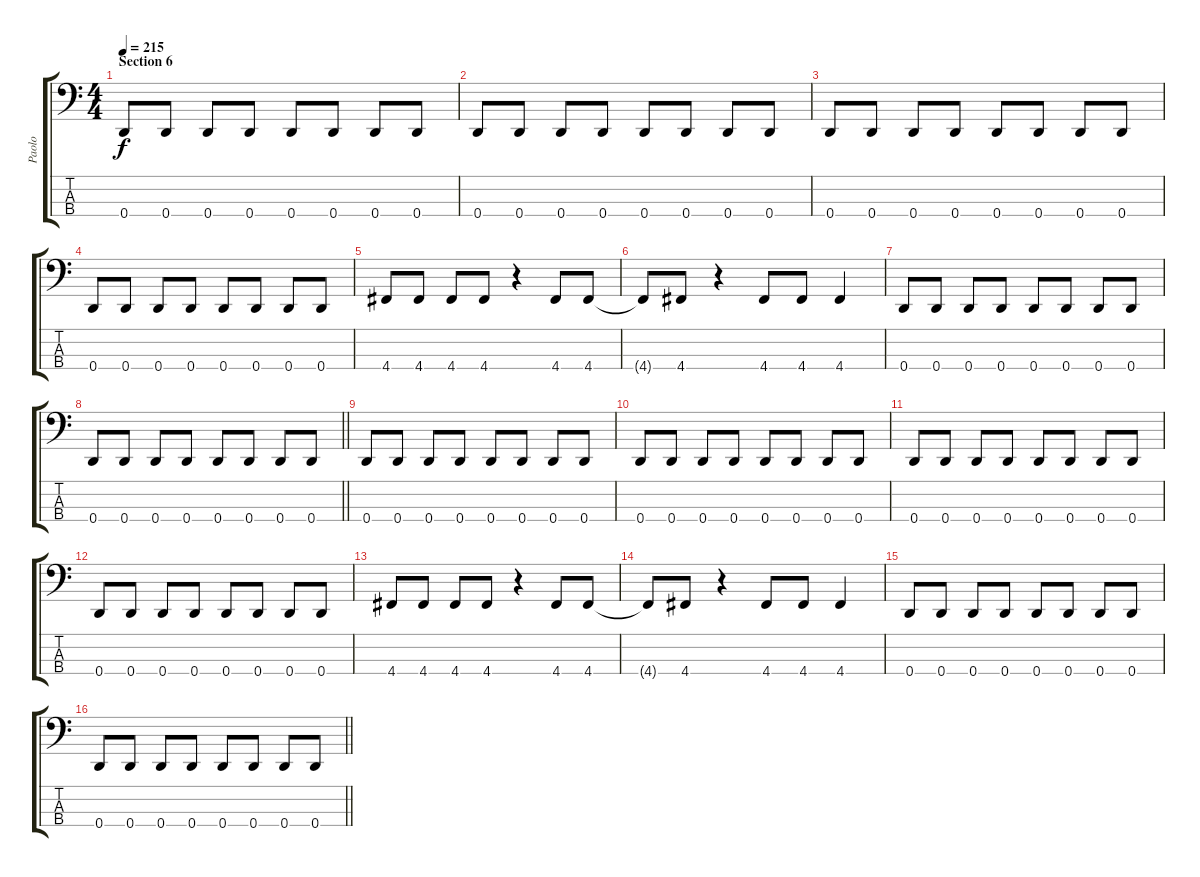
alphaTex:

\track ("Paolo" "Paolo") {instrument electricbasspick}
\staff {score tabs}
\tuning (G2 D2 A1 D1) {hide}
\ts (4 4)
\section ("" "Section 6")
\tempo 215
\clef f4
\ks c
0.4.8{dy f} 0.4.8 0.4.8 0.4.8 0.4.8 0.4.8 0.4.8 0.4.8 |
0.4.8 0.4.8 0.4.8 0.4.8 0.4.8 0.4.8 0.4.8 0.4.8 |
0.4.8 0.4.8 0.4.8 0.4.8 0.4.8 0.4.8 0.4.8 0.4.8 |
0.4.8 0.4.8 0.4.8 0.4.8 0.4.8 0.4.8 0.4.8 0.4.8 |
4.4.8 4.4.8 4.4.8 4.4.8 r.4 4.4.8 4.4.8 |
4.4{t}.8 4.4.8 r.4 4.4.8 4.4.8 4.4.4 |
0.4.8 0.4.8 0.4.8 0.4.8 0.4.8 0.4.8 0.4.8 0.4.8 |
\barLineRight lightlight
0.4.8 0.4.8 0.4.8 0.4.8 0.4.8 0.4.8 0.4.8 0.4.8 |
0.4.8 0.4.8 0.4.8 0.4.8 0.4.8 0.4.8 0.4.8 0.4.8 |
0.4.8 0.4.8 0.4.8 0.4.8 0.4.8 0.4.8 0.4.8 0.4.8 |
0.4.8 0.4.8 0.4.8 0.4.8 0.4.8 0.4.8 0.4.8 0.4.8 |
0.4.8 0.4.8 0.4.8 0.4.8 0.4.8 0.4.8 0.4.8 0.4.8 |
4.4.8 4.4.8 4.4.8 4.4.8 r.4 4.4.8 4.4.8 |
4.4{t}.8 4.4.8 r.4 4.4.8 4.4.8 4.4.4 |
0.4.8 0.4.8 0.4.8 0.4.8 0.4.8 0.4.8 0.4.8 0.4.8 |
\barLineRight lightlight
0.4.8 0.4.8 0.4.8 0.4.8 0.4.8 0.4.8 0.4.8 0.4.8
